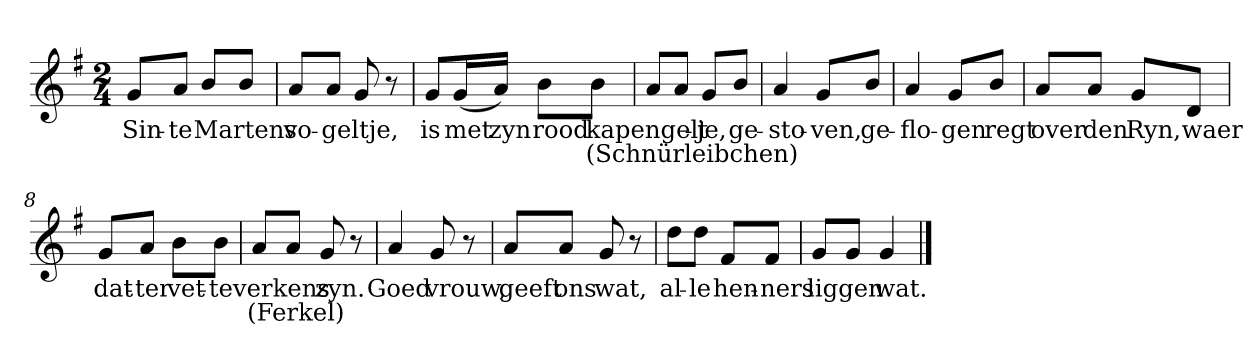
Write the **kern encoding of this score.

**kern	**text	**text
*part1	*part1	*part1
*staff1	*staff1	*staff1
*clefG2	*	*
*k[f#]	*	*
*G:	*	*
*M2/4	*	*
=1	=1	=1
8g/L	Sin-	.
8a/J	-te	.
8b/L	Martens	.
8b/J	.	.
=2	=2	=2
8a/L	vo-	.
8a/J	-geltje,	.
8g	.	.
8r	.	.
=3	=3	=3
8g/L	is	.
(16g/L	met	.
16a/JJ)	zyn	.
8b\L	rood	.
8b\J	kapengelt-	(Schnürleibchen)
=4	=4	=4
8a/L	.	.
8a/J	.	.
8g/L	-je,	.
8b/J	ge-	.
=5	=5	=5
4a	-sto-	.
8g/L	-ven,	.
8b/J	ge-	.
=6	=6	=6
4a	-flo-	.
8g/L	-gen	.
8b/J	regt	.
=7	=7	=7
8a/L	over	.
8a/J	den	.
8g/L	Ryn,	.
8d/J	waer	.
=8	=8	=8
8g/L	dat-	.
8a/J	-ter	.
8b\L	vet-	.
8b\J	-te	.
=9	=9	=9
8a/L	verkens	(Ferkel)
8a/J	.	.
8g	zyn.	.
8r	.	.
=10	=10	=10
4a	Goed	.
8g	vrouw,	.
8r	.	.
=11	=11	=11
8a/L	geeft	.
8a/J	ons	.
8g	wat,	.
8r	.	.
=12	=12	=12
8dd\L	al-	.
8dd\J	-le	.
8f#/L	hen-	.
8f#/J	-ners	.
=13	=13	=13
8g/L	liggen	.
8g/J	.	.
4g	wat.	.
==	==	==
*-	*-	*-
